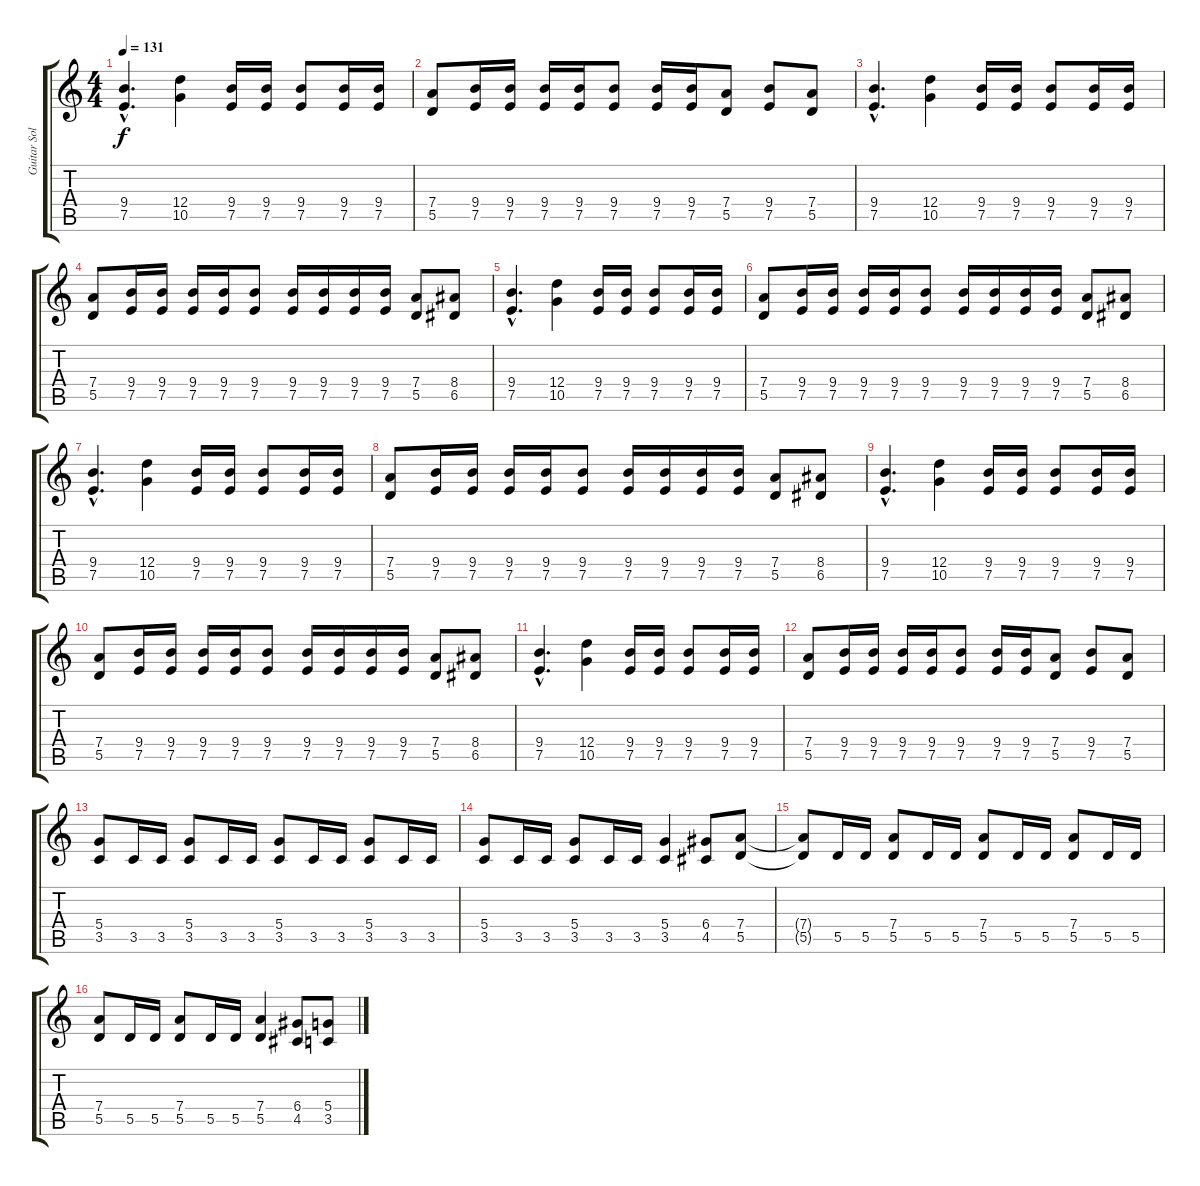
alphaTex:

\track ("Guitar Solo And Fills" "Guitar Sol") {instrument distortionguitar}
\staff {score tabs}
\tuning (E4 B3 G3 D3 A2 E2) {hide}
\ts (4 4)
\tempo 131
\clef g2
\ks c
(9.4{hac} 7.5{hac}).4{d dy f} (12.4 10.5).4 (9.4 7.5).16 (9.4 7.5).16 (9.4 7.5).8 (9.4 7.5).16 (9.4 7.5).16 |
(7.4 5.5).8 (9.4 7.5).16 (9.4 7.5).16 (9.4 7.5).16 (9.4 7.5).16 (9.4 7.5).8 (9.4 7.5).16 (9.4 7.5).16 (7.4 5.5).8 (9.4 7.5).8 (7.4 5.5).8 |
(9.4{hac} 7.5{hac}).4{d} (12.4 10.5).4 (9.4 7.5).16 (9.4 7.5).16 (9.4 7.5).8 (9.4 7.5).16 (9.4 7.5).16 |
(7.4 5.5).8 (9.4 7.5).16 (9.4 7.5).16 (9.4 7.5).16 (9.4 7.5).16 (9.4 7.5).8 (9.4 7.5).16 (9.4 7.5).16 (9.4 7.5).16 (9.4 7.5).16 (7.4 5.5).8 (8.4 6.5).8 |
(9.4{hac} 7.5{hac}).4{d} (12.4 10.5).4 (9.4 7.5).16 (9.4 7.5).16 (9.4 7.5).8 (9.4 7.5).16 (9.4 7.5).16 |
(7.4 5.5).8 (9.4 7.5).16 (9.4 7.5).16 (9.4 7.5).16 (9.4 7.5).16 (9.4 7.5).8 (9.4 7.5).16 (9.4 7.5).16 (9.4 7.5).16 (9.4 7.5).16 (7.4 5.5).8 (8.4 6.5).8 |
(9.4{hac} 7.5{hac}).4{d} (12.4 10.5).4 (9.4 7.5).16 (9.4 7.5).16 (9.4 7.5).8 (9.4 7.5).16 (9.4 7.5).16 |
(7.4 5.5).8 (9.4 7.5).16 (9.4 7.5).16 (9.4 7.5).16 (9.4 7.5).16 (9.4 7.5).8 (9.4 7.5).16 (9.4 7.5).16 (9.4 7.5).16 (9.4 7.5).16 (7.4 5.5).8 (8.4 6.5).8 |
(9.4{hac} 7.5{hac}).4{d} (12.4 10.5).4 (9.4 7.5).16 (9.4 7.5).16 (9.4 7.5).8 (9.4 7.5).16 (9.4 7.5).16 |
(7.4 5.5).8 (9.4 7.5).16 (9.4 7.5).16 (9.4 7.5).16 (9.4 7.5).16 (9.4 7.5).8 (9.4 7.5).16 (9.4 7.5).16 (9.4 7.5).16 (9.4 7.5).16 (7.4 5.5).8 (8.4 6.5).8 |
(9.4{hac} 7.5{hac}).4{d} (12.4 10.5).4 (9.4 7.5).16 (9.4 7.5).16 (9.4 7.5).8 (9.4 7.5).16 (9.4 7.5).16 |
(7.4 5.5).8 (9.4 7.5).16 (9.4 7.5).16 (9.4 7.5).16 (9.4 7.5).16 (9.4 7.5).8 (9.4 7.5).16 (9.4 7.5).16 (7.4 5.5).8 (9.4 7.5).8 (7.4 5.5).8 |
(5.4 3.5).8 3.5.16 3.5.16 (5.4 3.5).8 3.5.16 3.5.16 (5.4 3.5).8 3.5.16 3.5.16 (5.4 3.5).8 3.5.16 3.5.16 |
(5.4 3.5).8 3.5.16 3.5.16 (5.4 3.5).8 3.5.16 3.5.16 (5.4 3.5).4 (6.4 4.5).8 (7.4 5.5).8 |
(7.4{t} 5.5{t}).8 5.5.16 5.5.16 (7.4 5.5).8 5.5.16 5.5.16 (7.4 5.5).8 5.5.16 5.5.16 (7.4 5.5).8 5.5.16 5.5.16 |
(7.4 5.5).8 5.5.16 5.5.16 (7.4 5.5).8 5.5.16 5.5.16 (7.4 5.5).4 (6.4 4.5).8 (5.4 3.5).8
